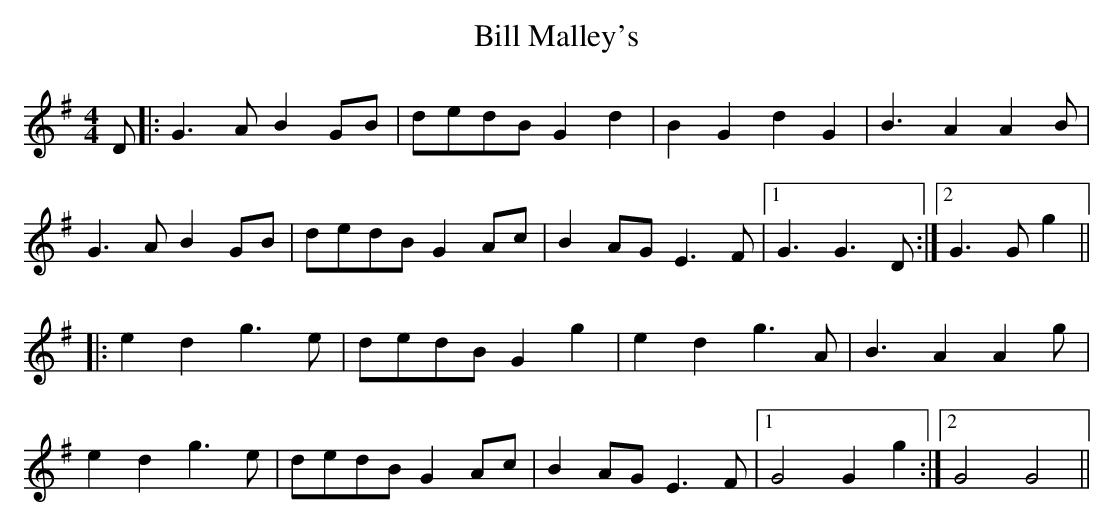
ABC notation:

X:1
T: Bill Malley's
M: 4/4
L: 1/8
K: Gmaj
D|:G3 AB2 GB|dedB G2 d2|B2 G2 d2 G2|B3 A2 A2B |
G3 AB2 GB|dedB G2 Ac|B2 AG E3F|1 G3G3D :|2 G3 G g2||
|:e2 d2 g3 e|dedB G2 g2|e2 d2 g3 A |B3 A2 A2 g|
e2 d2 g3 e|dedB G2 Ac|B2 AG E3F|1 G4 G2 g2:|2 G4 G4||
